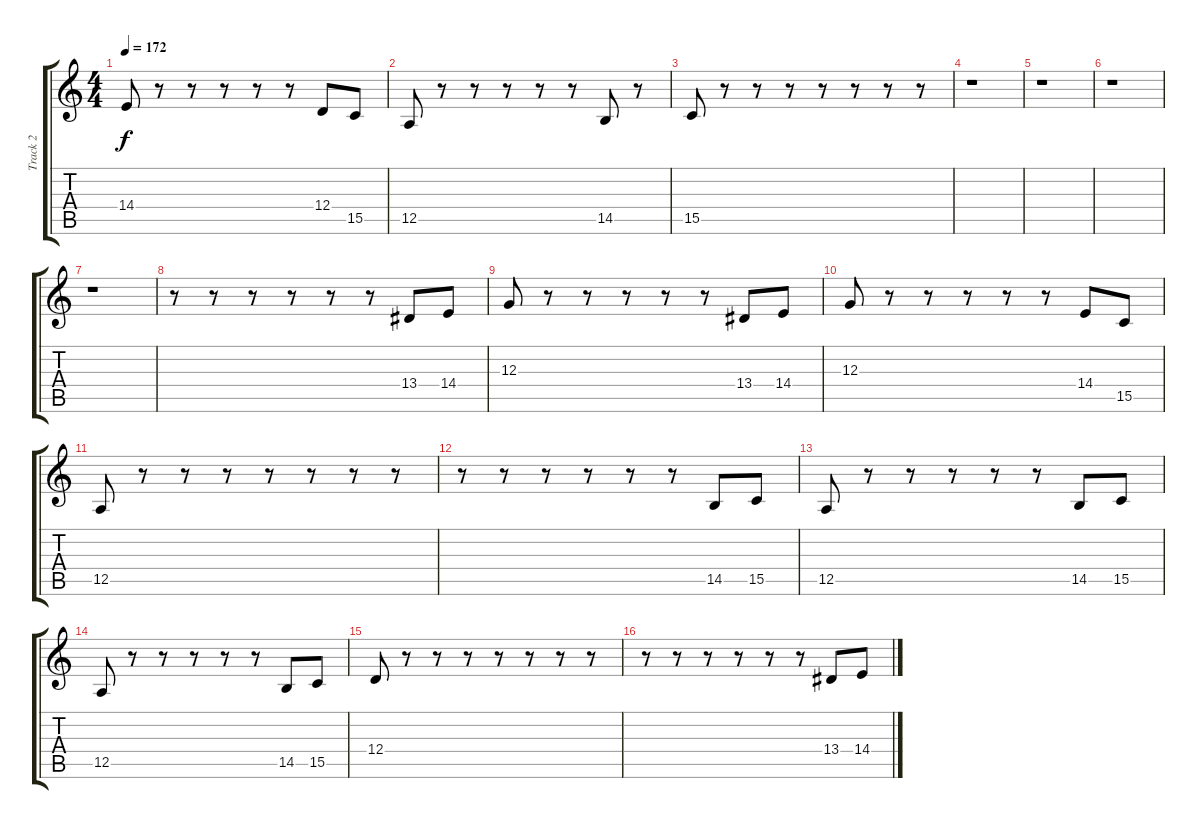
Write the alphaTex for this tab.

\track ("Track 2" "Track 2") {instrument trumpet}
\staff {score tabs}
\tuning (E4 B3 G3 D3 A2 E2) {hide}
\ts (4 4)
\tempo 172
\clef g2
\ks c
14.4.8{dy f} r.8 r.8 r.8 r.8 r.8 12.4.8 15.5.8 |
12.5.8 r.8 r.8 r.8 r.8 r.8 14.5.8 r.8 |
15.5.8 r.8 r.8 r.8 r.8 r.8 r.8 r.8 |
r.1 |
r.1 |
r.1 |
r.1 |
r.8 r.8 r.8 r.8 r.8 r.8 13.4.8 14.4.8 |
12.3.8 r.8 r.8 r.8 r.8 r.8 13.4.8 14.4.8 |
12.3.8 r.8 r.8 r.8 r.8 r.8 14.4.8 15.5.8 |
12.5.8 r.8 r.8 r.8 r.8 r.8 r.8 r.8 |
r.8 r.8 r.8 r.8 r.8 r.8 14.5.8 15.5.8 |
12.5.8 r.8 r.8 r.8 r.8 r.8 14.5.8 15.5.8 |
12.5.8 r.8 r.8 r.8 r.8 r.8 14.5.8 15.5.8 |
12.4.8 r.8 r.8 r.8 r.8 r.8 r.8 r.8 |
r.8 r.8 r.8 r.8 r.8 r.8 13.4.8 14.4.8
